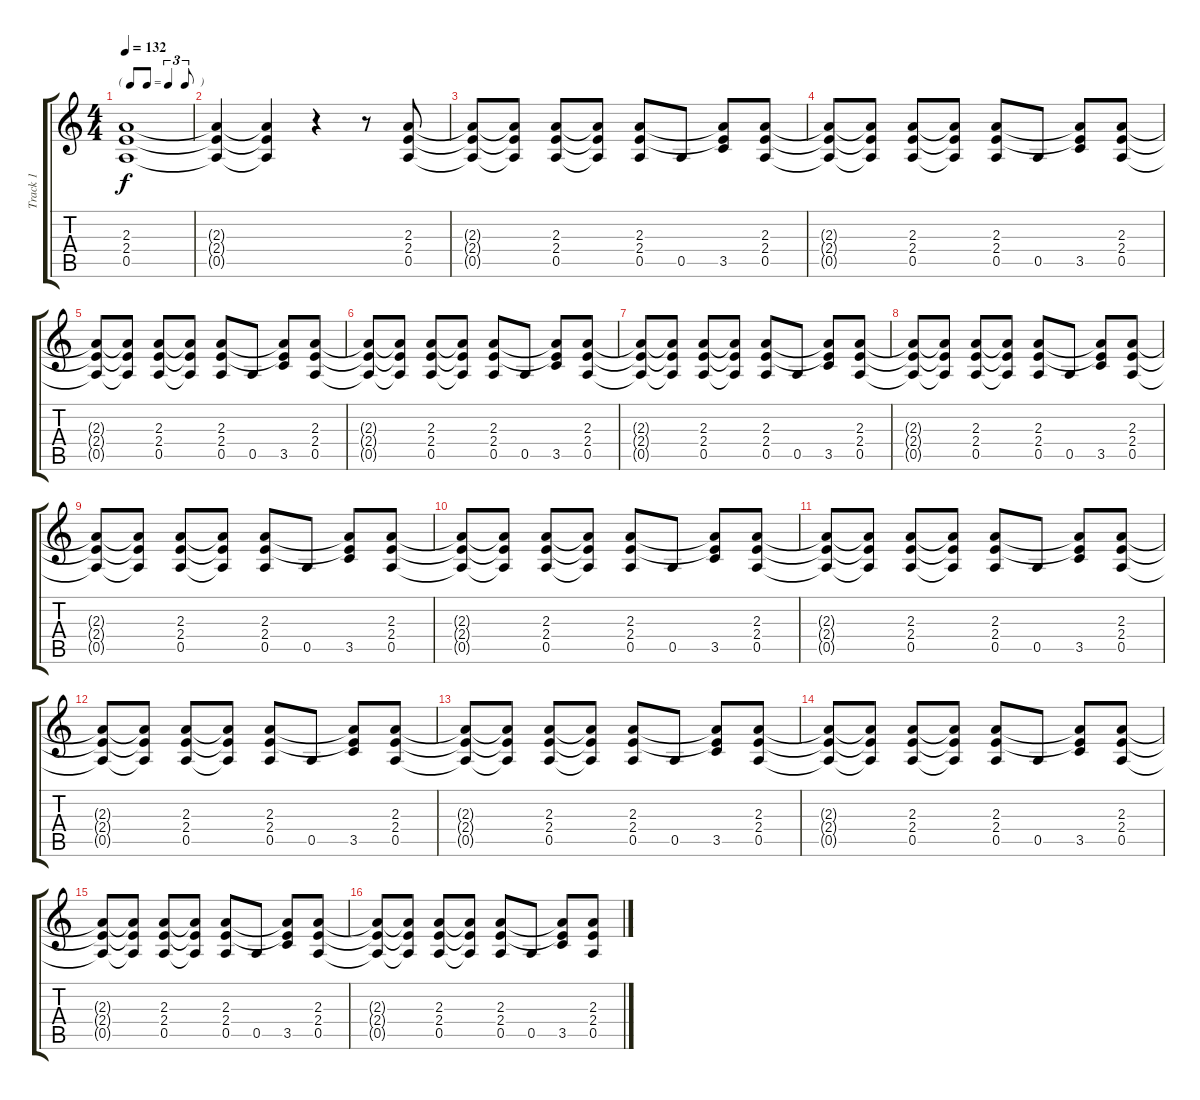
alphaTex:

\track ("Track 1" "Track 1") {instrument distortionguitar}
\staff {score tabs}
\tuning (E4 B3 G3 D3 A2 E2) {hide}
\ts (4 4)
\tf triplet8th
\tempo 132
\clef g2
\ks c
(2.3{t} 2.4{t} 0.5{t}).1{dy f} |
(2.3{t} 2.4{t} 0.5{t}).4 (2.3{t} 2.4{t} 0.5{t}).4 r.4 r.8 (2.3 2.4 0.5).8 |
(2.3{t} 2.4{t} 0.5{t}).8 (2.3{t} 2.4{t} 0.5{t}).8 (2.3 2.4 0.5).8 (2.3{t} 2.4{t} 0.5{t}).8 (2.3 2.4 0.5).8 0.5.8 (2.3{t} 2.4{t} 3.5).8 (2.3 2.4 0.5).8 |
(2.3{t} 2.4{t} 0.5{t}).8 (2.3{t} 2.4{t} 0.5{t}).8 (2.3 2.4 0.5).8 (2.3{t} 2.4{t} 0.5{t}).8 (2.3 2.4 0.5).8 0.5.8 (2.3{t} 2.4{t} 3.5).8 (2.3 2.4 0.5).8 |
(2.3{t} 2.4{t} 0.5{t}).8 (2.3{t} 2.4{t} 0.5{t}).8 (2.3 2.4 0.5).8 (2.3{t} 2.4{t} 0.5{t}).8 (2.3 2.4 0.5).8 0.5.8 (2.3{t} 2.4{t} 3.5).8 (2.3 2.4 0.5).8 |
(2.3{t} 2.4{t} 0.5{t}).8 (2.3{t} 2.4{t} 0.5{t}).8 (2.3 2.4 0.5).8 (2.3{t} 2.4{t} 0.5{t}).8 (2.3 2.4 0.5).8 0.5.8 (2.3{t} 2.4{t} 3.5).8 (2.3 2.4 0.5).8 |
(2.3{t} 2.4{t} 0.5{t}).8 (2.3{t} 2.4{t} 0.5{t}).8 (2.3 2.4 0.5).8 (2.3{t} 2.4{t} 0.5{t}).8 (2.3 2.4 0.5).8 0.5.8 (2.3{t} 2.4{t} 3.5).8 (2.3 2.4 0.5).8 |
(2.3{t} 2.4{t} 0.5{t}).8 (2.3{t} 2.4{t} 0.5{t}).8 (2.3 2.4 0.5).8 (2.3{t} 2.4{t} 0.5{t}).8 (2.3 2.4 0.5).8 0.5.8 (2.3{t} 2.4{t} 3.5).8 (2.3 2.4 0.5).8 |
(2.3{t} 2.4{t} 0.5{t}).8 (2.3{t} 2.4{t} 0.5{t}).8 (2.3 2.4 0.5).8 (2.3{t} 2.4{t} 0.5{t}).8 (2.3 2.4 0.5).8 0.5.8 (2.3{t} 2.4{t} 3.5).8 (2.3 2.4 0.5).8 |
(2.3{t} 2.4{t} 0.5{t}).8 (2.3{t} 2.4{t} 0.5{t}).8 (2.3 2.4 0.5).8 (2.3{t} 2.4{t} 0.5{t}).8 (2.3 2.4 0.5).8 0.5.8 (2.3{t} 2.4{t} 3.5).8 (2.3 2.4 0.5).8 |
(2.3{t} 2.4{t} 0.5{t}).8 (2.3{t} 2.4{t} 0.5{t}).8 (2.3 2.4 0.5).8 (2.3{t} 2.4{t} 0.5{t}).8 (2.3 2.4 0.5).8 0.5.8 (2.3{t} 2.4{t} 3.5).8 (2.3 2.4 0.5).8 |
(2.3{t} 2.4{t} 0.5{t}).8 (2.3{t} 2.4{t} 0.5{t}).8 (2.3 2.4 0.5).8 (2.3{t} 2.4{t} 0.5{t}).8 (2.3 2.4 0.5).8 0.5.8 (2.3{t} 2.4{t} 3.5).8 (2.3 2.4 0.5).8 |
(2.3{t} 2.4{t} 0.5{t}).8 (2.3{t} 2.4{t} 0.5{t}).8 (2.3 2.4 0.5).8 (2.3{t} 2.4{t} 0.5{t}).8 (2.3 2.4 0.5).8 0.5.8 (2.3{t} 2.4{t} 3.5).8 (2.3 2.4 0.5).8 |
(2.3{t} 2.4{t} 0.5{t}).8 (2.3{t} 2.4{t} 0.5{t}).8 (2.3 2.4 0.5).8 (2.3{t} 2.4{t} 0.5{t}).8 (2.3 2.4 0.5).8 0.5.8 (2.3{t} 2.4{t} 3.5).8 (2.3 2.4 0.5).8 |
(2.3{t} 2.4{t} 0.5{t}).8 (2.3{t} 2.4{t} 0.5{t}).8 (2.3 2.4 0.5).8 (2.3{t} 2.4{t} 0.5{t}).8 (2.3 2.4 0.5).8 0.5.8 (2.3{t} 2.4{t} 3.5).8 (2.3 2.4 0.5).8 |
(2.3{t} 2.4{t} 0.5{t}).8 (2.3{t} 2.4{t} 0.5{t}).8 (2.3 2.4 0.5).8 (2.3{t} 2.4{t} 0.5{t}).8 (2.3 2.4 0.5).8 0.5.8 (2.3{t} 2.4{t} 3.5).8 (2.3 2.4 0.5).8
